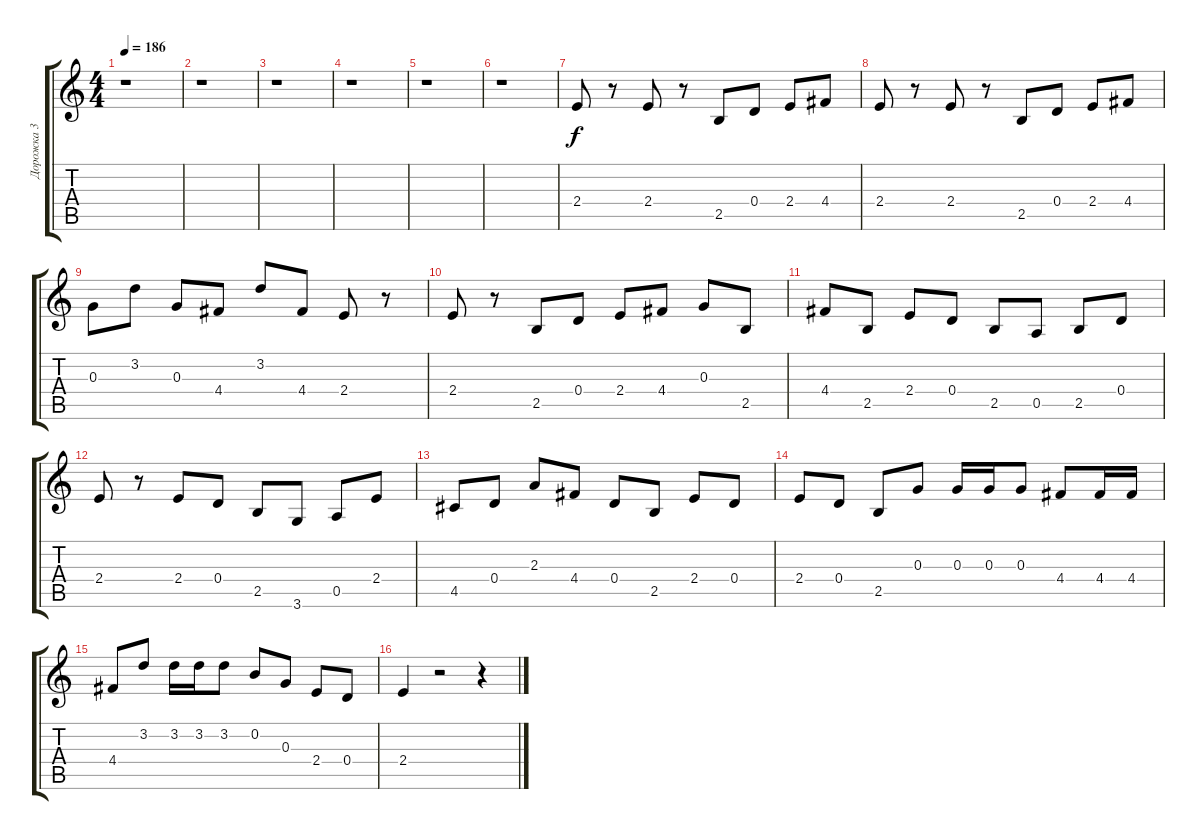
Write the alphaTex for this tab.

\track ("Дорожка 3" "Дорожка 3") {instrument overdrivenguitar}
\staff {score tabs}
\tuning (E4 B3 G3 D3 A2 E2) {hide}
\ts (4 4)
\tempo 186
\clef g2
\ks c
r.1{dy f} |
r.1 |
r.1 |
r.1 |
r.1 |
r.1 |
2.4.8 r.8 2.4.8 r.8 2.5.8 0.4.8 2.4.8 4.4.8 |
2.4.8 r.8 2.4.8 r.8 2.5.8 0.4.8 2.4.8 4.4.8 |
0.3.8 3.2.8 0.3.8 4.4.8 3.2.8 4.4.8 2.4.8 r.8 |
2.4.8 r.8 2.5.8 0.4.8 2.4.8 4.4.8 0.3.8 2.5.8 |
4.4.8 2.5.8 2.4.8 0.4.8 2.5.8 0.5.8 2.5.8 0.4.8 |
2.4.8 r.8 2.4.8 0.4.8 2.5.8 3.6.8 0.5.8 2.4.8 |
4.5.8 0.4.8 2.3.8 4.4.8 0.4.8 2.5.8 2.4.8 0.4.8 |
2.4.8 0.4.8 2.5.8 0.3.8 0.3.16 0.3.16 0.3.8 4.4.8 4.4.16 4.4.16 |
4.4.8 3.2.8 3.2.16 3.2.16 3.2.8 0.2.8 0.3.8 2.4.8 0.4.8 |
2.4.4 r.2 r.4
